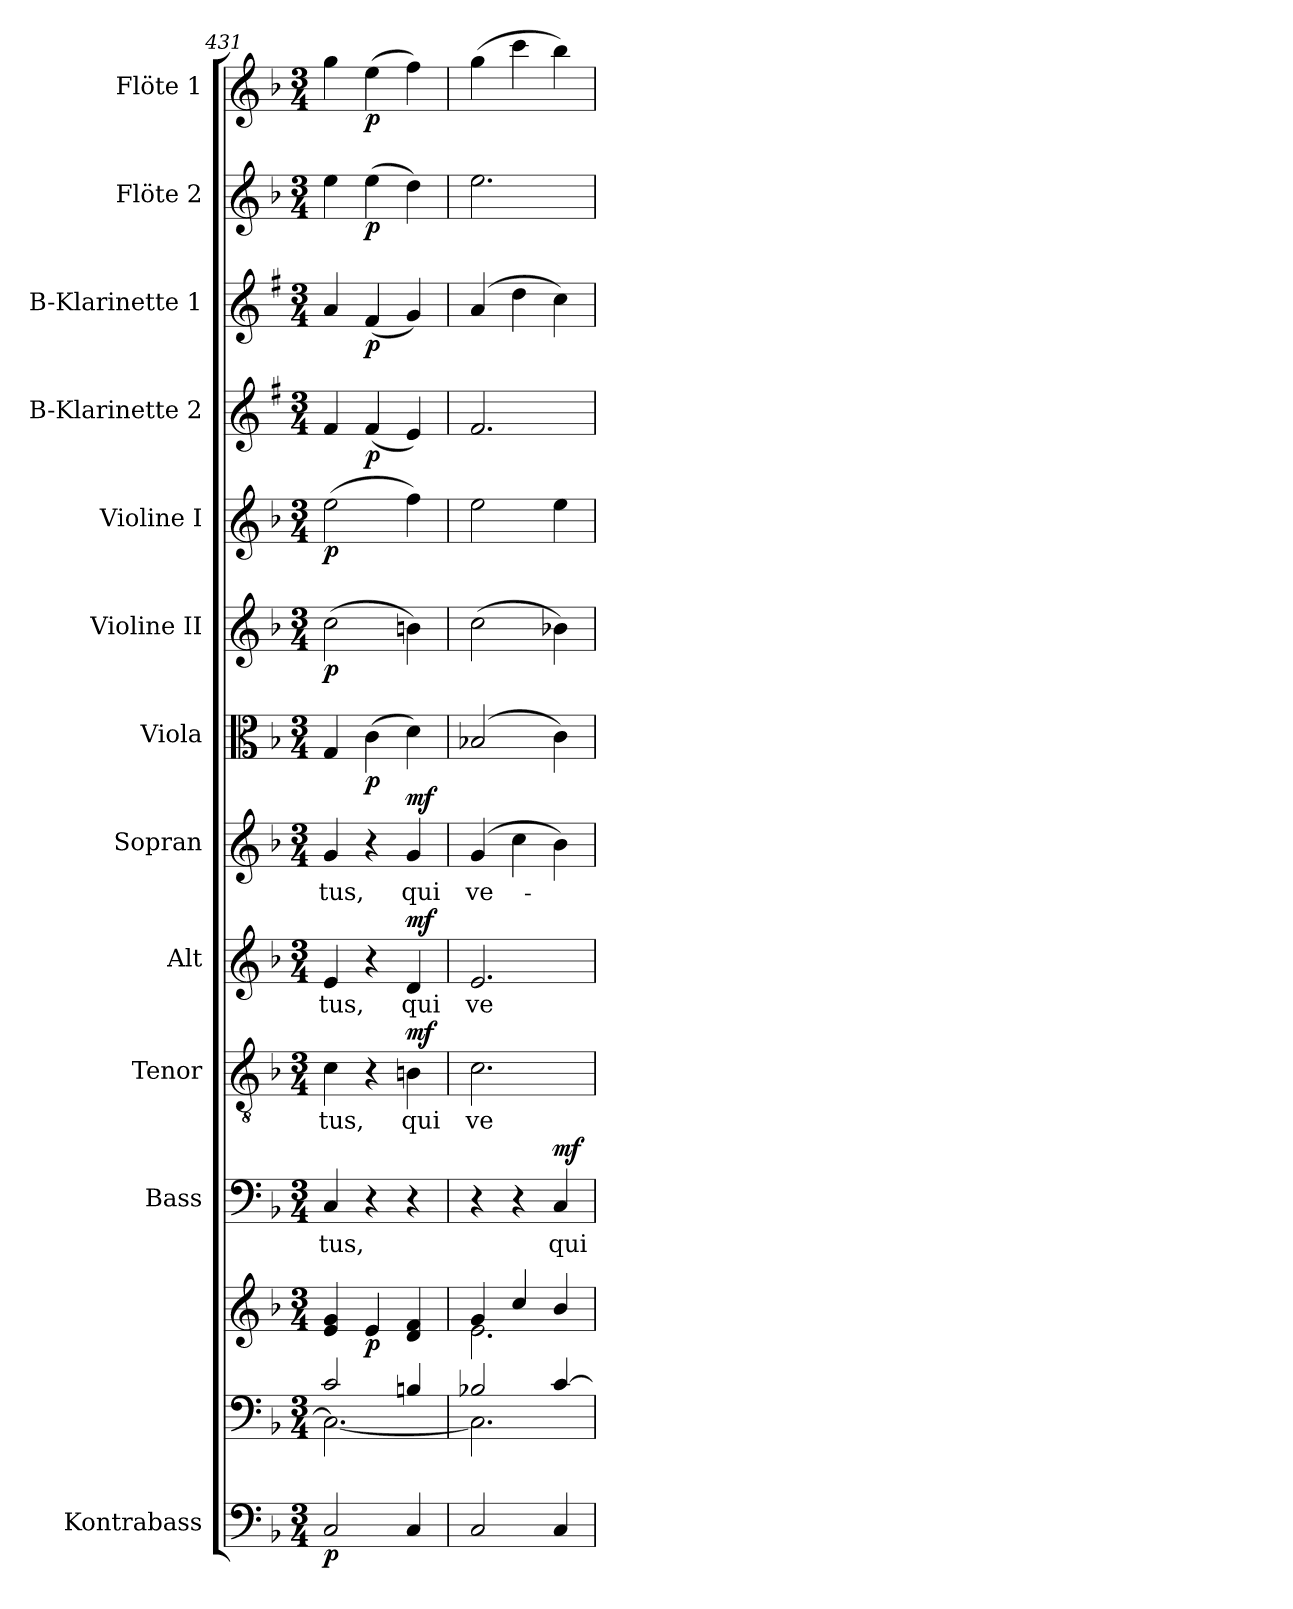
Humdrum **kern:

**kern	**dynam	**kern	**kern	**dynam	**kern	**text	**dynam	**kern	**text	**dynam	**kern	**text	**dynam	**kern	**text	**dynam	**kern	**dynam	**kern	**dynam	**kern	**dynam	**kern	**dynam	**kern	**dynam	**kern	**dynam	**kern	**dynam
*part13	*part13	*part12	*part12	*part12	*part11	*part11	*part11	*part10	*part10	*part10	*part9	*part9	*part9	*part8	*part8	*part8	*part7	*part7	*part6	*part6	*part5	*part5	*part4	*part4	*part3	*part3	*part2	*part2	*part1	*part1
*staff14	*staff14	*staff13	*staff12	*staff12/13	*staff11	*staff11	*staff11	*staff10	*staff10	*staff10	*staff9	*staff9	*staff9	*staff8	*staff8	*staff8	*staff7	*staff7	*staff6	*staff6	*staff5	*staff5	*staff4	*staff4	*staff3	*staff3	*staff2	*staff2	*staff1	*staff1
*I"Kontrabass	*	*	*	*	*I"Bass	*	*	*I"Tenor	*	*	*I"Alt	*	*	*I"Sopran	*	*	*I"Viola	*	*I"Violine II	*	*I"Violine I	*	*I"B-Klarinette 2	*	*I"B-Klarinette 1	*	*I"Flöte 2	*	*I"Flöte 1	*
*I'Kb.	*	*	*	*	*I'B.	*	*	*I'T.	*	*	*I'A.	*	*	*I'S.	*	*	*I'Vla.	*	*I'Vl. II	*	*I'Vl. I	*	*I'B Kl. 2	*	*I'B Kl. 1	*	*I'Fl. 2	*	*I'Fl. 1	*
!!LO:PB:g=z
*clefF4	*	*clefF4	*clefG2	*	*clefF4	*	*	*clefGv2	*	*	*clefG2	*	*	*clefG2	*	*	*clefC3	*	*clefG2	*	*clefG2	*	*clefG2	*	*clefG2	*	*clefG2	*	*clefG2	*
*ITrd7c12	*	*	*	*	*	*	*	*	*	*	*	*	*	*	*	*	*	*	*	*	*	*	*ITrd1c2	*	*ITrd1c2	*	*	*	*	*
*k[b-]	*	*k[b-]	*k[b-]	*	*k[b-]	*	*	*k[b-]	*	*	*k[b-]	*	*	*k[b-]	*	*	*k[b-]	*	*k[b-]	*	*k[b-]	*	*k[b-]	*	*k[b-]	*	*k[b-]	*	*k[b-]	*
*F:	*	*F:	*F:	*	*F:	*	*	*F:	*	*	*F:	*	*	*F:	*	*	*F:	*	*F:	*	*F:	*	*F:	*	*F:	*	*F:	*	*F:	*
*M3/4	*	*M3/4	*M3/4	*	*M3/4	*	*	*M3/4	*	*	*M3/4	*	*	*M3/4	*	*	*M3/4	*	*M3/4	*	*M3/4	*	*M3/4	*	*M3/4	*	*M3/4	*	*M3/4	*
=431	=431	=431	=431	=431	=431	=431	=431	=431	=431	=431	=431	=431	=431	=431	=431	=431	=431	=431	=431	=431	=431	=431	=431	=431	=431	=431	=431	=431	=431	=431
*	*	*^	*	*	*	*	*	*	*	*	*	*	*	*	*	*	*	*	*	*	*	*	*	*	*	*	*	*	*	*
!	!LO:DY:b	!	!	!	!	!	!LO:LY:b	!	!	!LO:LY:b	!	!	!LO:LY:b	!	!	!LO:LY:b	!	!	!	!	!LO:DY:b	!	!LO:DY:b	!	!	!	!	!	!	!	!
2CC/	p	2c/	2.C\_	4e/ 4g/	.	4C/	-tus,	.	4c\	-tus,	.	4e/	-tus,	.	4g/	-tus,	.	4G/	.	(>2cc\	p	(>2ee\	p	4e/	.	4g/	.	4ee\	.	4gg\	.
!	!	!	!	!	!LO:DY:b	!	!	!	!	!	!	!	!	!	!	!	!	!	!LO:DY:b	!	!	!	!	!	!LO:DY:b	!	!LO:DY:b	!	!LO:DY:b	!	!LO:DY:b
.	.	.	.	4e/	p	4r	.	.	4r	.	.	4r	.	.	4r	.	.	(>4c\	p	.	.	.	.	(<4e/	p	(<4e/	p	(>4ee\	p	(>4ee\	p
!	!	!	!	!	!	!	!	!	!	!LO:LY:b	!LO:DY:a	!	!LO:LY:b	!LO:DY:a	!	!LO:LY:b	!LO:DY:a	!	!	!	!	!	!	!	!	!	!	!	!	!	!
4CC/	.	4Bn/	.	4d/ 4f/	.	4r	.	.	4Bn\	qui	mf	4d/	qui	mf	4g/	qui	mf	4d\)	.	4bn\)	.	4ff\)	.	4d/)	.	4f/)	.	4dd\)	.	4ff\)	.
=432	=432	=432	=432	=432	=432	=432	=432	=432	=432	=432	=432	=432	=432	=432	=432	=432	=432	=432	=432	=432	=432	=432	=432	=432	=432	=432	=432	=432	=432	=432	=432
*	*	*	*	*^	*	*	*	*	*	*	*	*	*	*	*	*	*	*	*	*	*	*	*	*	*	*	*	*	*	*	*
!	!	!	!	!	!	!	!	!	!	!	!LO:LY:b	!	!	!LO:LY:b	!	!	!LO:LY:b	!	!	!	!	!	!	!	!	!	!	!	!	!	!	!
2CC/	.	2B-X/	2.C\]	4g/	2.e\	.	4r	.	.	2.c\	ve-	.	2.e/	ve-	.	(4g/	ve-	.	(2B-X/	.	(>2cc\	.	2ee\	.	2.e/	.	(4g/	.	2.ee\	.	(>4gg\	.
.	.	.	.	4cc/	.	.	4r	.	.	.	.	.	.	.	.	4cc\	.	.	.	.	.	.	.	.	.	.	4cc\	.	.	.	4ccc\	.
!	!	!	!	!	!	!	!	!LO:LY:b	!LO:DY:a	!	!	!	!	!	!	!	!	!	!	!	!	!	!	!	!	!	!	!	!	!	!	!
4CC/	.	[>4c/	.	4b-/	.	.	4C/	qui	mf	.	.	.	.	.	.	4b-\)	.	.	4c\)	.	4b-X\)	.	4ee\	.	.	.	4b-\)	.	.	.	4bb-\)	.
*	*	*v	*v	*	*	*	*	*	*	*	*	*	*	*	*	*	*	*	*	*	*	*	*	*	*	*	*	*	*	*	*	*
*	*	*	*v	*v	*	*	*	*	*	*	*	*	*	*	*	*	*	*	*	*	*	*	*	*	*	*	*	*	*	*	*
=	=	=	=	=	=	=	=	=	=	=	=	=	=	=	=	=	=	=	=	=	=	=	=	=	=	=	=	=	=	=
*-	*-	*-	*-	*-	*-	*-	*-	*-	*-	*-	*-	*-	*-	*-	*-	*-	*-	*-	*-	*-	*-	*-	*-	*-	*-	*-	*-	*-	*-	*-
